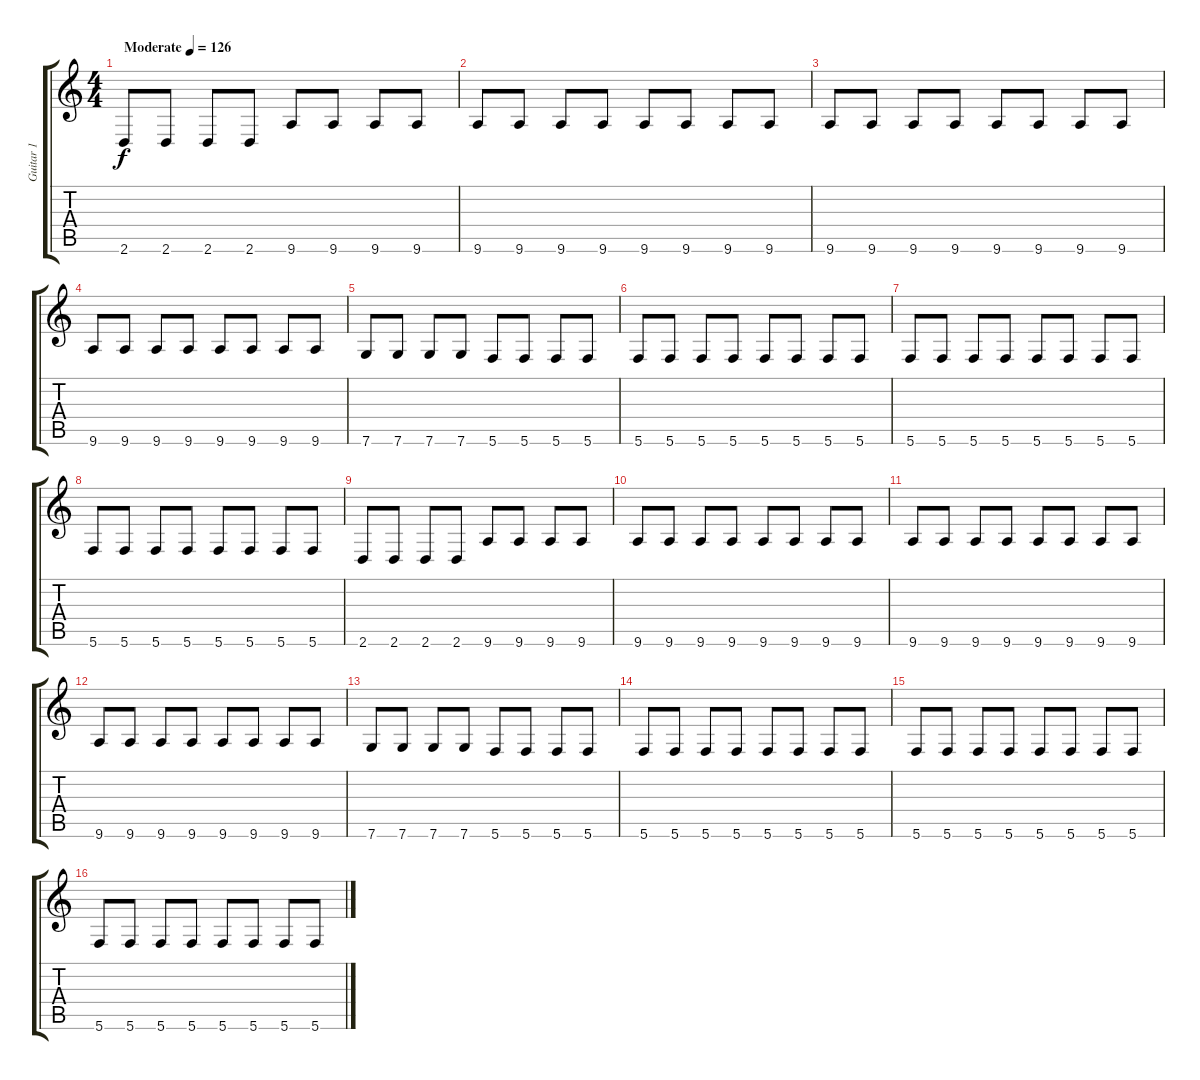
\track ("Guitar 1" "Guitar 1") {instrument electricguitarjazz}
\staff {score tabs}
\tuning (D4 A3 F3 C3 G2 C2) {hide}
\ts (4 4)
\tempo (126 "Moderate")
\clef g2
\ks c
2.6.8{dy f instrument electricguitarjazz} 2.6.8 2.6.8 2.6.8 9.6.8 9.6.8 9.6.8 9.6.8 |
9.6.8 9.6.8 9.6.8 9.6.8 9.6.8 9.6.8 9.6.8 9.6.8 |
9.6.8 9.6.8 9.6.8 9.6.8 9.6.8 9.6.8 9.6.8 9.6.8 |
9.6.8 9.6.8 9.6.8 9.6.8 9.6.8 9.6.8 9.6.8 9.6.8 |
7.6.8 7.6.8 7.6.8 7.6.8 5.6.8 5.6.8 5.6.8 5.6.8 |
5.6.8 5.6.8 5.6.8 5.6.8 5.6.8 5.6.8 5.6.8 5.6.8 |
5.6.8 5.6.8 5.6.8 5.6.8 5.6.8 5.6.8 5.6.8 5.6.8 |
5.6.8 5.6.8 5.6.8 5.6.8 5.6.8 5.6.8 5.6.8 5.6.8 |
2.6.8 2.6.8 2.6.8 2.6.8 9.6.8 9.6.8 9.6.8 9.6.8 |
9.6.8 9.6.8 9.6.8 9.6.8 9.6.8 9.6.8 9.6.8 9.6.8 |
9.6.8 9.6.8 9.6.8 9.6.8 9.6.8 9.6.8 9.6.8 9.6.8 |
9.6.8 9.6.8 9.6.8 9.6.8 9.6.8 9.6.8 9.6.8 9.6.8 |
7.6.8 7.6.8 7.6.8 7.6.8 5.6.8 5.6.8 5.6.8 5.6.8 |
5.6.8 5.6.8 5.6.8 5.6.8 5.6.8 5.6.8 5.6.8 5.6.8 |
5.6.8 5.6.8 5.6.8 5.6.8 5.6.8 5.6.8 5.6.8 5.6.8 |
5.6.8 5.6.8 5.6.8 5.6.8 5.6.8 5.6.8 5.6.8 5.6.8
